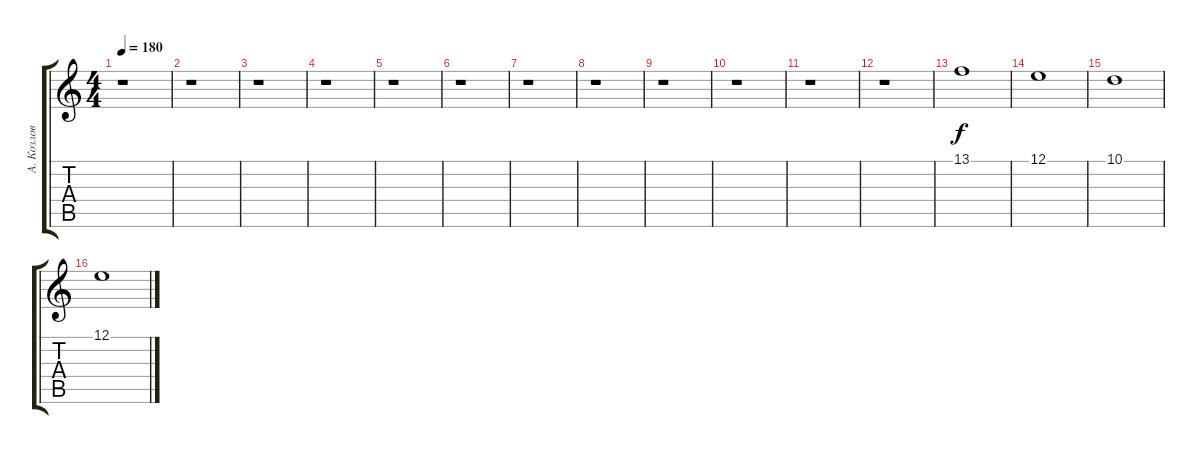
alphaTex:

\track ("А. Козлов" "А. Козлов") {instrument flute}
\staff {score tabs}
\tuning (E4 B3 G3 D3 A2 E2) {hide}
\ts (4 4)
\tempo 180
\clef g2
\ks c
r.1{dy f} |
r.1 |
r.1 |
r.1 |
r.1 |
r.1 |
r.1 |
r.1 |
r.1 |
r.1 |
r.1 |
r.1 |
13.1.1 |
12.1.1 |
10.1.1 |
12.1.1
